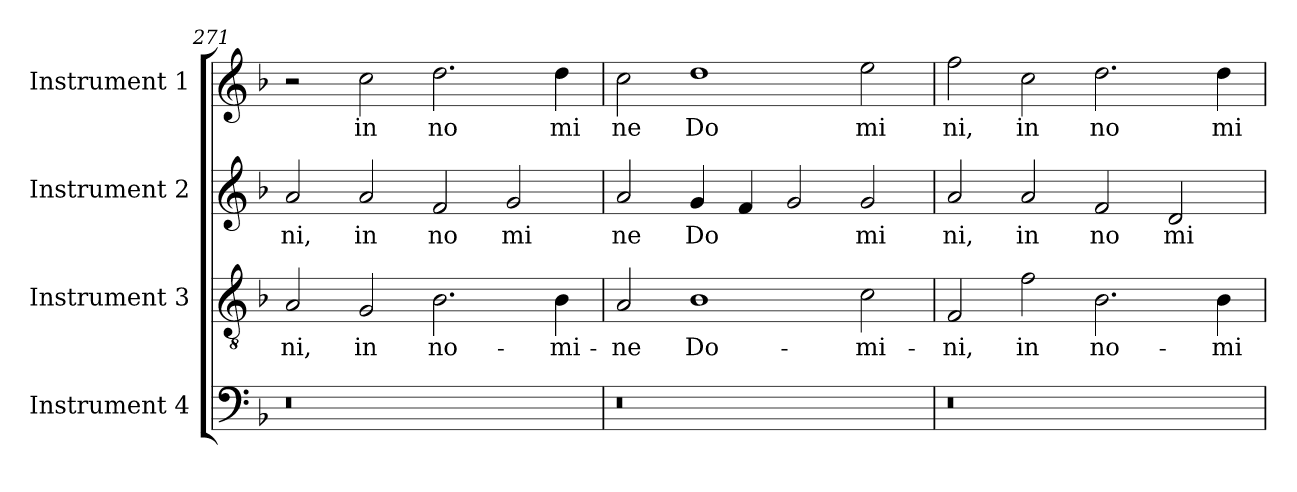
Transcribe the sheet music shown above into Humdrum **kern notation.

**kern	**kern	**text	**kern	**text	**kern	**text
*part4	*part3	*part3	*part2	*part2	*part1	*part1
*staff4	*staff3	*staff3	*staff2	*staff2	*staff1	*staff1
*I"Instrument 4	*I"Instrument 3	*	*I"Instrument 2	*	*I"Instrument 1	*
*clefF4	*clefGv2	*	*clefG2	*	*clefG2	*
*k[b-]	*k[b-]	*	*k[b-]	*	*k[b-]	*
*F:	*F:	*	*F:	*	*F:	*
=271	=271	=271	=271	=271	=271	=271
!	!	!LO:LY:b:cj	!	!LO:LY:b:cj	!	!
0r	2A/	-ni,	2a/	ni,	2r	.
!	!	!LO:LY:b:cj	!	!LO:LY:b:cj	!	!LO:LY:b:cj
.	2G/	in	2a/	in	2cc\	in
!	!	!LO:LY:b:cj	!	!LO:LY:b:cj	!	!LO:LY:b:cj
.	2.B-\	no-	2f/	no	2.dd\	no
!	!	!	!	!LO:LY:b:cj	!	!
.	.	.	2g/	mi	.	.
!	!	!LO:LY:b:cj	!	!	!	!LO:LY:b:cj
.	4B-\	-mi-	.	.	4dd\	mi
=272	=272	=272	=272	=272	=272	=272
!	!	!LO:LY:b:cj	!	!LO:LY:b:cj	!	!LO:LY:b:cj
0r	2A/	-ne	2a/	ne	2cc\	ne
!	!	!LO:LY:b:cj	!	!LO:LY:b:cj	!	!LO:LY:b:cj
.	1B-	Do-	4g/	Do	1dd	Do
!	!	!	!	!LO:LY:b:cj	!	!
.	.	.	4f/	.	.	.
!	!	!	!	!LO:LY:b:cj	!	!
.	.	.	2g/	.	.	.
!	!	!LO:LY:b:cj	!	!LO:LY:b:cj	!	!LO:LY:b:cj
.	2c\	-mi-	2g/	mi	2ee\	mi
=273	=273	=273	=273	=273	=273	=273
!	!	!LO:LY:b:cj	!	!LO:LY:b:cj	!	!LO:LY:b:cj
0r	2F/	-ni,	2a/	ni,	2ff\	ni,
!	!	!LO:LY:b:cj	!	!LO:LY:b:cj	!	!LO:LY:b:cj
.	2f\	in	2a/	in	2cc\	in
!	!	!LO:LY:b:cj	!	!LO:LY:b:cj	!	!LO:LY:b:cj
.	2.B-\	no-	2f/	no	2.dd\	no
!	!	!	!	!LO:LY:b:cj	!	!
.	.	.	2d/	mi	.	.
!	!	!LO:LY:b:cj	!	!	!	!LO:LY:b:cj
.	4B-\	-mi-	.	.	4dd\	mi
=	=	=	=	=	=	=
*-	*-	*-	*-	*-	*-	*-
